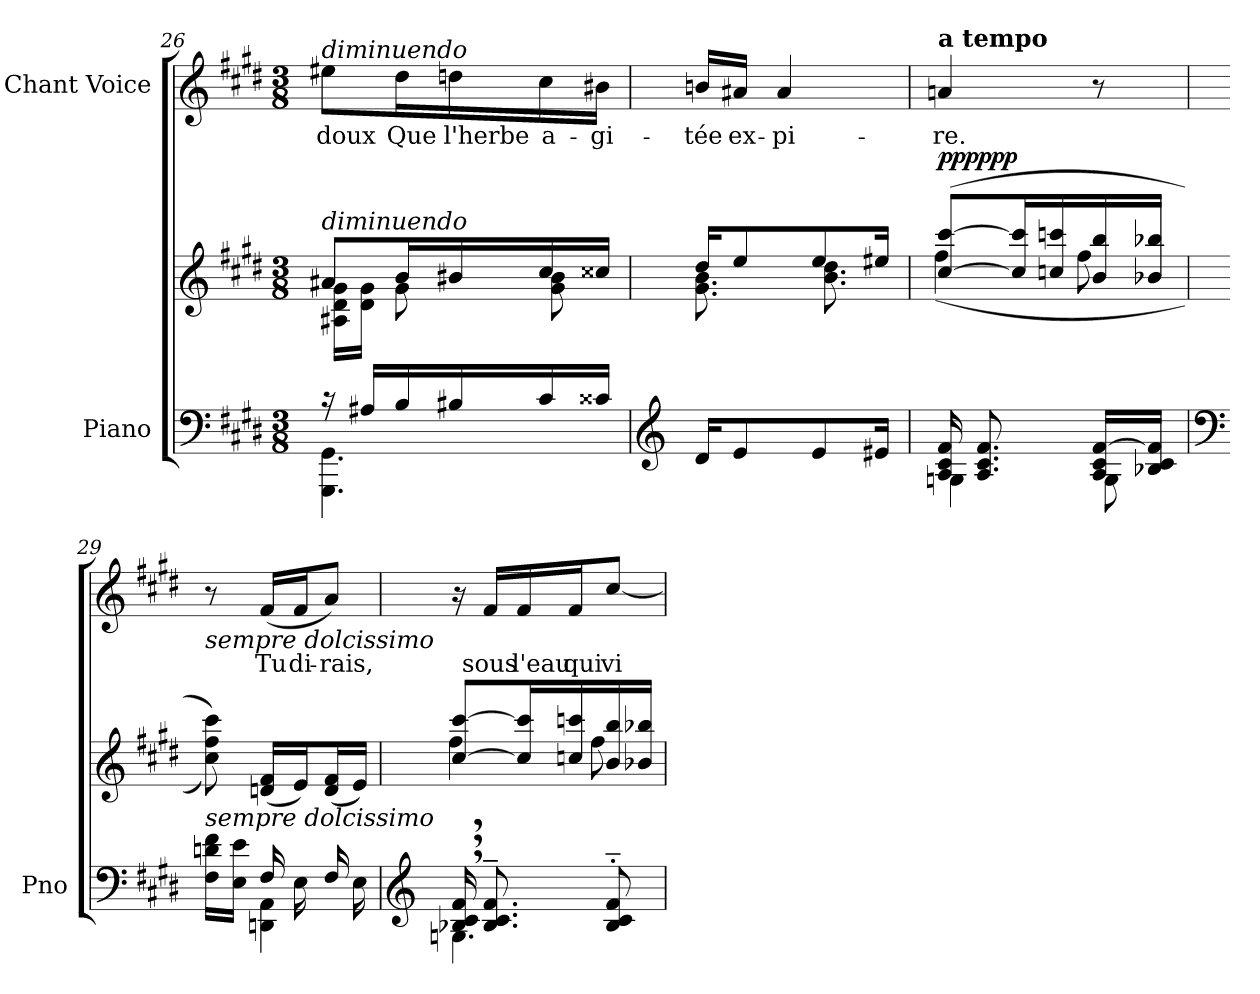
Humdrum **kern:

**kern	**kern	**dynam	**kern	**text
*part2	*part2	*part2	*part1	*part1
*staff3	*staff2	*staff2/3	*staff1	*staff1
*I"Piano	*	*	*I"Chant Voice	*
*I'Pno	*	*	*	*
*clefF4	*clefG2	*	*clefG2	*
*k[f#c#g#d#]	*k[f#c#g#d#]	*	*k[f#c#g#d#]	*
*M3/8	*M3/8	*	*M3/8	*
=26	=26	=26	=26	=26
*^	*^	*	*	*
!	!	!	!	!	!LO:TX:a:i:t=diminuendo	!
!	!	!LO:TX:a:i:t=diminuendo	!	!	!	!
!	!	!	!	!	!	!LO:LY:b
16r	4.GGG#\ 4.GG#\	8a#X/L	16A#X\ 16d#\ 16g#\LL	.	8ee#X\L	doux
16A#X/LL	.	.	16d#\ 16g#\JJ	.	.	.
!	!	!	!	!	!	!LO:LY:b
16B/	.	16b/L	8g#\	.	16dd#\L	Que
!	!	!	!	!	!	!LO:LY:b
16B#X/	.	16b#X/	.	.	16ddn\	l'herbe
!	!	!	!	!	!	!LO:LY:b
16c#/	.	16cc#/	8g#\ 8b#\	.	16cc#\	a-
!	!	!	!	!	!	!LO:LY:b
16c##X/JJ	.	16cc##X/JJ	.	.	16b#X\JJ	-gi-
*v	*v	*	*	*	*	*
=27	=27	=27	=27	=27	=27
*clefG2	*	*	*	*	*
!	!	!	!	!	!LO:LY:b
16d#/KL	16dd#/KL	8.g#\ 8.b\	.	16bn/LL	-tée
!	!	!	!	!	!LO:LY:b
8e/	8ee/	.	.	16a#X/JJ	ex-
!	!	!	!	!	!LO:LY:b
.	.	.	.	4a#/	-pi-
8e/	8ee/	8.b\ 8.dd#\	.	.	.
16e#X/Jk	16ee#X/Jk	.	.	.	.
=28	=28	=28	=28	=28	=28
*^	*	*	*	*	*
!	!	!	!	!	!LO:TX:a:B:t=a tempo	!
!	!	!	!	!LO:DY:b	!	!LO:LY:b
!	!	!	!	!LO:DY:n=1:a	!	!
16A/ 16c#/ 16f#/	4Gn\	([<8cc#/ [8ccc#/L	(4ff#\	ppp ppp	4an/	-re.
8.A/ 8.c#/ 8.f#/	.	.	.	.	.	.
.	.	16cc#/] 16ccc#/]L	.	.	.	.
.	.	16ccn/ 16cccn/	.	.	.	.
16A/ 16c#/ [16f#/LL	8G\	16b/ 16bb/	8ff#\	.	8r	.
16B-X/ 16c#/ 16f#/]JJ	.	16b-X/ 16bb-X/JJ	.	.	.	.
*v	*v	*	*	*	*	*
*	*v	*v	*	*	*
!!LO:LB:g=z
=29	=29	=29	=29	=29
*clefF4	*	*	*	*
*^	*	*	*	*
*	*^	*	*	*	*
!	!	!	!	!	!LO:TX:b:i:t=sempre dolcissimo	!
!	!	!	!LO:TX:b:i:t=sempre dolcissimo	!	!	!
16F#\ 16dn\ 16f#\LL	8ryy	8ryy	8cc#\ 8ff#\ 8ccc#\))	.	8r	.
16E\ 16e\JJ	.	.	.	.	.	.
!	!	!	!	!	!	!LO:LY:b
16F#/	4DDn\ 4AA\	16ryy	(>16dn/ 16f#/LL	.	(>16f#/LL	Tu
!	!	!	!	!	!	!LO:LY:b
16E\	.	16ryy	16e/J)	.	16f#/J	di-
!	!	!	!	!	!	!LO:LY:b
16F#/	.	16ryy	(>16d/ 16f#/L	.	8a/J)	-rais,
16E\	.	16ryy	16e/JJ)	.	.	.
*v	*v	*v	*	*	*	*
=30	=30	=30	=30	=30
*clefG2	*	*	*	*
*^	*^	*	*	*
16B-X/, 16c#/, 16f#/,	4.Gn\	[<8cc#/ [8ccc#/L	4ff#\	.	16r	.
!	!	!	!	!	!	!LO:LY:b
8.B-/~ 8.c#/~ 8.f#/~	.	.	.	.	16f#/LL	sous
!	!	!	!	!	!	!LO:LY:b
.	.	16cc#/] 16ccc#/]L	.	.	16f#/	l'eau
!	!	!	!	!	!	!LO:LY:b
.	.	16ccn/ 16cccn/	.	.	16f#/J	qui
!	!	!	!	!	!	!LO:LY:b
8B-/'~ 8c#/'~ 8f#/'~	.	16b/ 16bb/	8ff#\	.	[8cc#/J	vi-
.	.	16b-X/ 16bb-X/JJ	.	.	.	.
*v	*v	*	*	*	*	*
*	*v	*v	*	*	*
=	=	=	=	=
*-	*-	*-	*-	*-
